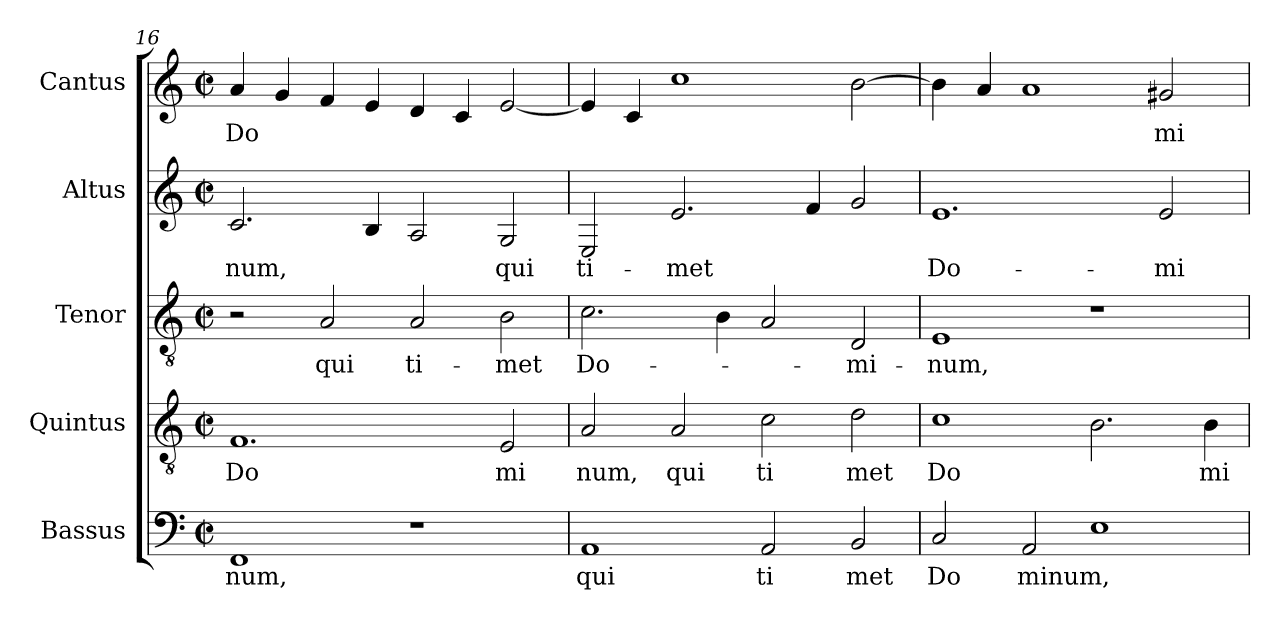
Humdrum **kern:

**kern	**text	**kern	**text	**kern	**text	**kern	**text	**kern	**text
*part5	*part5	*part4	*part4	*part3	*part3	*part2	*part2	*part1	*part1
*staff5	*staff5	*staff4	*staff4	*staff3	*staff3	*staff2	*staff2	*staff1	*staff1
*I"Bassus	*	*I"Quintus	*	*I"Tenor	*	*I"Altus	*	*I"Cantus	*
*clefF4	*	*clefGv2	*	*clefGv2	*	*clefG2	*	*clefG2	*
*M2/2	*	*M2/2	*	*M2/2	*	*M2/2	*	*M2/2	*
*met(c|)	*	*met(c|)	*	*met(c|)	*	*met(c|)	*	*met(c|)	*
=16	=16	=16	=16	=16	=16	=16	=16	=16	=16
!	!LO:LY:b:cj	!	!LO:LY:b:cj	!	!	!	!LO:LY:b	!	!LO:LY:b
1FF	num,	1.F	Do	2r	.	2.c/	-num,	4a/	Do
.	.	.	.	.	.	.	.	4g/	.
!	!	!	!	!	!LO:LY:b:cj	!	!	!	!
.	.	.	.	2A/	qui	.	.	4f/	.
.	.	.	.	.	.	4B/	.	4e/	.
!	!	!	!	!	!LO:LY:b:cj	!	!	!	!
1r	.	.	.	2A/	ti-	2A/	.	4d/	.
.	.	.	.	.	.	.	.	4c/	.
!	!	!	!LO:LY:b:cj	!	!LO:LY:b:cj	!	!LO:LY:b:cj	!	!
.	.	2E/	mi	2B\	-met	2G/	qui	[<2e/	.
=17	=17	=17	=17	=17	=17	=17	=17	=17	=17
!	!LO:LY:b:cj	!	!LO:LY:b:cj	!	!LO:LY:b	!	!LO:LY:b:cj	!	!
1AA	qui	2A/	num,	2.c\	Do-	2E/	ti-	4e/]	.
.	.	.	.	.	.	.	.	4c/	.
!	!	!	!LO:LY:b:cj	!	!	!	!LO:LY:b	!	!
.	.	2A/	qui	.	.	2.e/	-met	1cc	.
.	.	.	.	4B\	.	.	.	.	.
!	!LO:LY:b:cj	!	!LO:LY:b:cj	!	!	!	!	!	!
2AA/	ti	2c\	ti	2A/	.	.	.	.	.
.	.	.	.	.	.	4f/	.	.	.
!	!LO:LY:b:cj	!	!LO:LY:b:cj	!	!LO:LY:b:cj	!	!	!	!
2BB/	met	2d\	met	2D/	-mi-	2g/	.	[>2b\	.
=18	=18	=18	=18	=18	=18	=18	=18	=18	=18
!	!LO:LY:b:cj	!	!LO:LY:b:cj	!	!LO:LY:b:cj	!	!LO:LY:b:cj	!	!
2C/	Do	1c	Do	1E	-num,	1.e	Do-	4b\]	.
.	.	.	.	.	.	.	.	4a/	.
!	!LO:LY:b	!	!	!	!	!	!	!	!
2AA/	minum,	.	.	.	.	.	.	1a	.
1E	.	2.B\	.	1r	.	.	.	.	.
!	!	!	!	!	!	!	!LO:LY:b:cj	!	!LO:LY:b:cj
.	.	.	.	.	.	2e/	-mi-	2g#/	mi
!	!	!	!LO:LY:b:cj	!	!	!	!	!	!
.	.	4B\	mi	.	.	.	.	.	.
=	=	=	=	=	=	=	=	=	=
*-	*-	*-	*-	*-	*-	*-	*-	*-	*-
